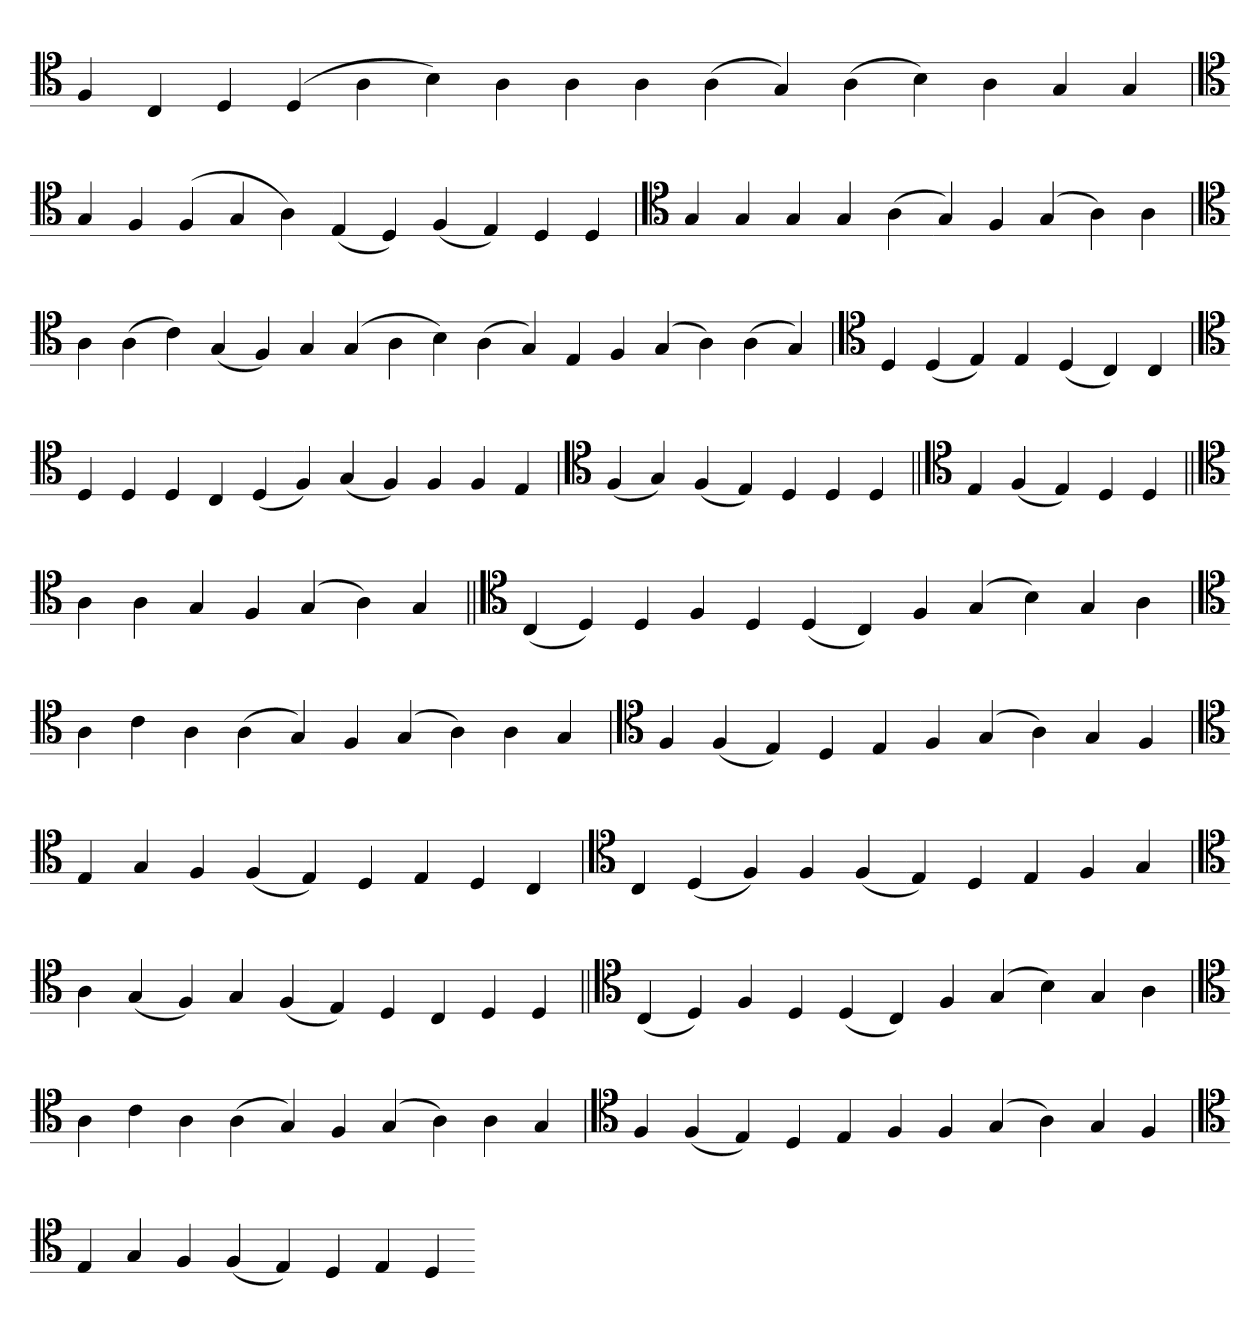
**kern
*part1
*staff1
*clefC4
=
4F
4C
4D
(4D
4A
4B)
4A
4A
4A
(4A
4G)
(4A
4B)
4A
4G
4G
=`
*clefC4
4G
4F
(4F
4G
4A)
(4E
4D)
(4F
4E)
4D
4D
=
*clefC4
4G
4G
4G
4G
(4A
4G)
4F
(4G
4A)
4A
='
*clefC4
4A
(4A
4c)
(4G
4F)
4G
(4G
4A
4B)
(4A
4G)
4E
4F
(4G
4A)
(4A
4G)
=`
*clefC4
4D
(4D
4E)
4E
(4D
4C)
4C
='
*clefC4
4D
4D
4D
4C
(4D
4F)
(4G
4F)
4F
4F
4E
=`
*clefC4
(4F
4G)
(4F
4E)
4D
4D
4D
=||
*clefC4
4E
(4F
4E)
4D
4D
=||
*clefC4
4A
4A
4G
4F
(4G
4A)
4G
=||
*clefC4
(4C
4D)
4D
4F
4D
(4D
4C)
4F
(4G
4B)
4G
4A
=`
*clefC4
4A
4c
4A
(4A
4G)
4F
(4G
4A)
4A
4G
='
*clefC4
4F
(4F
4E)
4D
4E
4F
(4G
4A)
4G
4F
=`
*clefC4
4E
4G
4F
(4F
4E)
4D
4E
4D
4C
='
*clefC4
4C
(4D
4F)
4F
(4F
4E)
4D
4E
4F
4G
=`
*clefC4
4A
(4G
4F)
4G
(4F
4E)
4D
4C
4D
4D
=||
*clefC4
(4C
4D)
4F
4D
(4D
4C)
4F
(4G
4B)
4G
4A
=`
*clefC4
4A
4c
4A
(4A
4G)
4F
(4G
4A)
4A
4G
='
*clefC4
4F
(4F
4E)
4D
4E
4F
4F
(4G
4A)
4G
4F
=`
*clefC4
4E
4G
4F
(4F
4E)
4D
4E
4D
=-
*-
